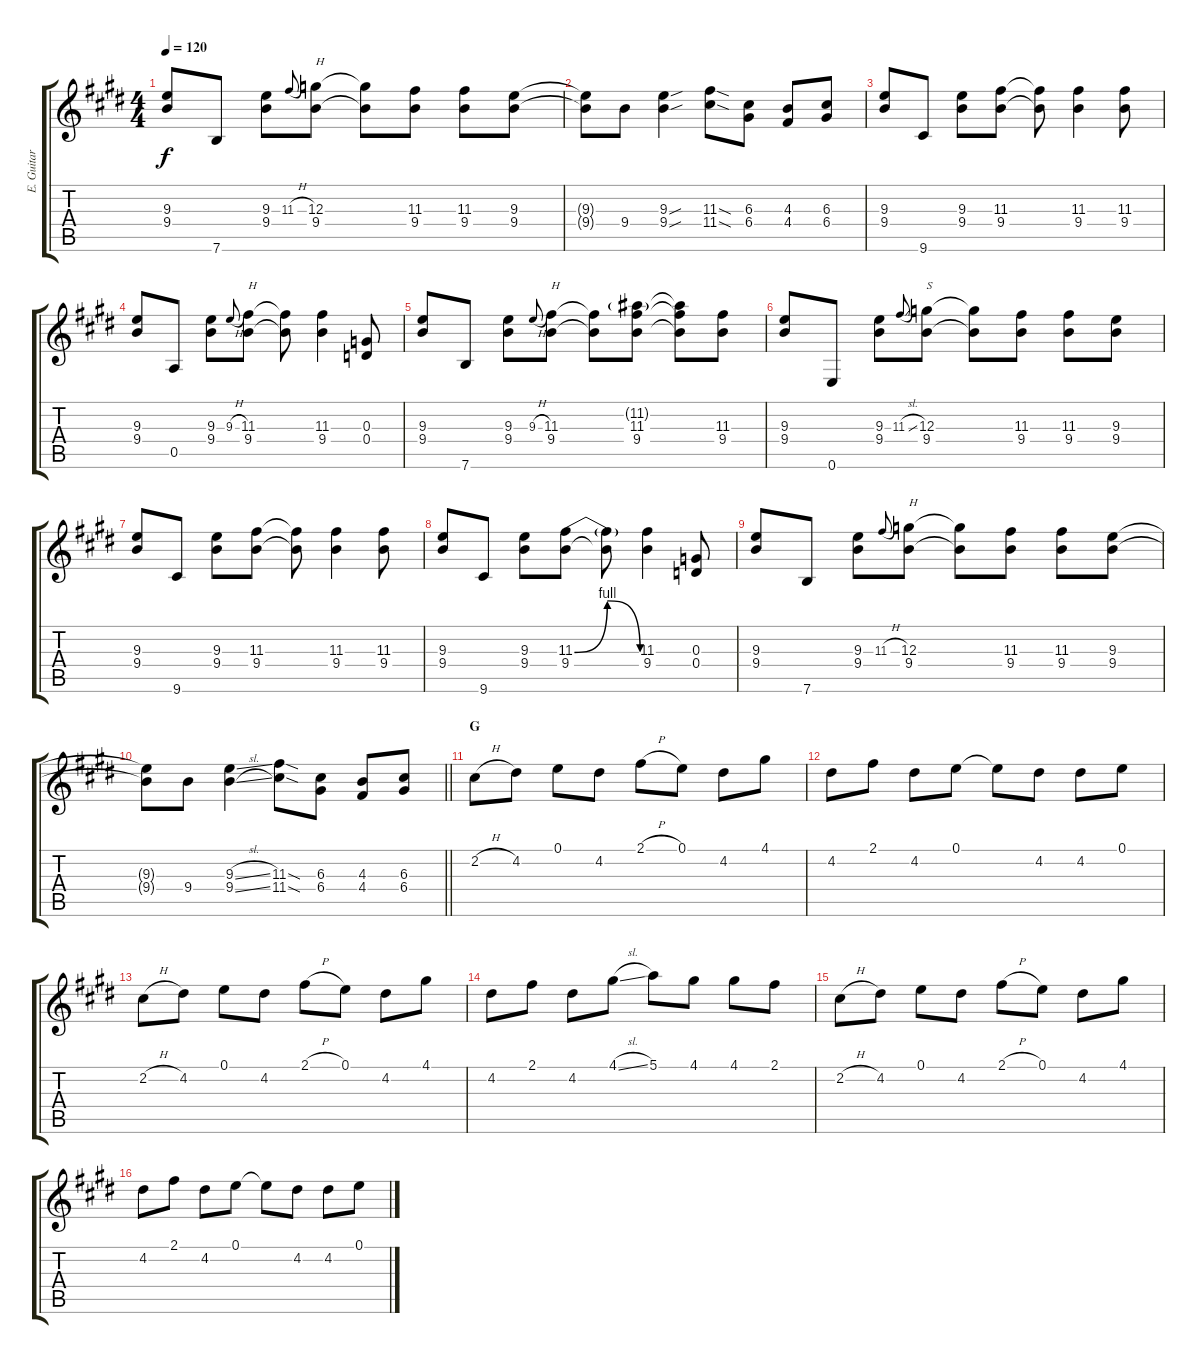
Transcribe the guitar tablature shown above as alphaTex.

\track ("E. Guitar I" "E. Guitar ") {instrument electricguitarclean}
\staff {score tabs}
\tuning (E4 B3 G3 D3 A2 E2) {hide}
\ts (4 4)
\tempo 120
\clef g2
\ks e
(9.3 9.4).8{dy f} 7.6.8 (9.3 9.4).8 11.3{h}.8{gr onbeat} (12.3 9.4).8{txt "H"} (12.3{t} 9.4{t}).8 (11.3 9.4).8 (11.3 9.4).8 (9.3 9.4).8 |
(9.3{t} 9.4{t}).8 9.4.8 (9.3{sou} 9.4{sou}).4 (11.3{sod} 11.4{sod}).8 (6.3 6.4).8 (4.3 4.4).8 (6.3 6.4).8 |
(9.3 9.4).8 9.6.8 (9.3 9.4).8 (11.3 9.4).8 (11.3{t} 9.4{t}).8 (11.3 9.4).4 (11.3 9.4).8 |
(9.3 9.4).8 0.5.8 (9.3 9.4).8 9.3{h}.8{gr onbeat} (11.3 9.4).8{txt "H"} (11.3{t} 9.4{t}).8 (11.3 9.4).4 (0.3 0.4).8 |
(9.3 9.4).8 7.6.8 (9.3 9.4).8 9.3{h}.8{gr onbeat} (11.3 9.4).8{txt "H"} (11.3{t} 9.4{t}).8 (11.2{g} 11.3 9.4).8 (11.2{t} 11.3{t} 9.4{t}).8 (11.3 9.4).8 |
(9.3 9.4).8 0.6.8 (9.3 9.4).8 11.3{sl}.8{gr onbeat} (12.3 9.4).8{txt "S"} (12.3{t} 9.4{t}).8 (11.3 9.4).8 (11.3 9.4).8 (9.3 9.4).8 |
(9.3 9.4).8 9.6.8 (9.3 9.4).8 (11.3 9.4).8 (11.3{t} 9.4{t}).8 (11.3 9.4).4 (11.3 9.4).8 |
(9.3 9.4).8 9.6.8 (9.3 9.4).8 (11.3{be (bendrelease 0 0 20 4 41 4 60 0)} 9.4).8 (11.3{t} 9.4{t}).8 (11.3 9.4).4 (0.3 0.4).8 |
(9.3 9.4).8 7.6.8 (9.3 9.4).8 11.3{h}.8{gr onbeat} (12.3 9.4).8{txt "H"} (12.3{t} 9.4{t}).8 (11.3 9.4).8 (11.3 9.4).8 (9.3 9.4).8 |
\barLineRight lightlight
(9.3{t} 9.4{t}).8 9.4.8 (9.3{sl} 9.4{sl}).4 (11.3{sod} 11.4{sod}).8 (6.3 6.4).8 (4.3 4.4).8 (6.3 6.4).8 |
\section ("" "G")
2.2{h}.8 4.2.8 0.1.8 4.2.8 2.1{h}.8 0.1.8 4.2.8 4.1.8 |
4.2.8 2.1.8 4.2.8 0.1.8 0.1{t}.8 4.2.8 4.2.8 0.1.8 |
2.2{h}.8 4.2.8 0.1.8 4.2.8 2.1{h}.8 0.1.8 4.2.8 4.1.8 |
4.2.8 2.1.8 4.2.8 4.1{sl}.8 5.1.8 4.1.8 4.1.8 2.1.8 |
2.2{h}.8 4.2.8 0.1.8 4.2.8 2.1{h}.8 0.1.8 4.2.8 4.1.8 |
4.2.8 2.1.8 4.2.8 0.1.8 0.1{t}.8 4.2.8 4.2.8 0.1.8
